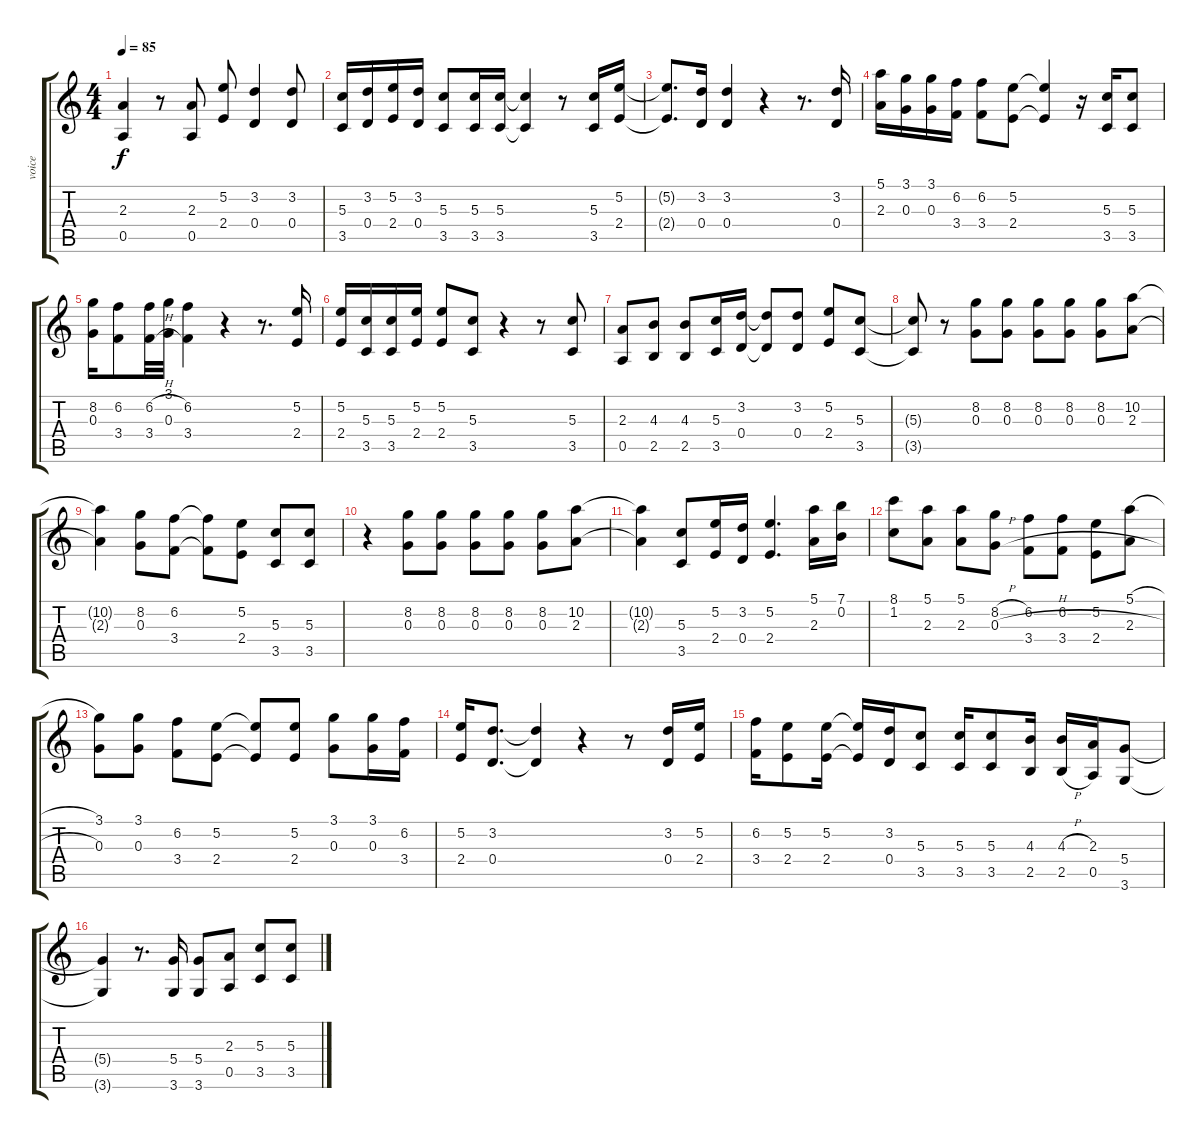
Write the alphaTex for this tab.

\track ("voice" "voice") {instrument electricguitarjazz}
\staff {score tabs}
\tuning (E4 B3 G3 D3 A2 E2) {hide}
\ts (4 4)
\tempo 85
\clef g2
\ks c
(2.3 0.5).4{dy f} r.8 (2.3 0.5).8 (5.2 2.4).8 (3.2 0.4).4 (3.2 0.4).8 |
(5.3 3.5).16 (3.2 0.4).16 (5.2 2.4).16 (3.2 0.4).16 (5.3 3.5).8 (5.3 3.5).16 (5.3 3.5).16 (5.3{t} 3.5{t}).4 r.8 (5.3 3.5).16 (5.2 2.4).16 |
(5.2{t} 2.4{t}).8{d} (3.2 0.4).16 (3.2 0.4).4 r.4 r.8{d} (3.2 0.4).16 |
(5.1 2.3).16 (3.1 0.3).16 (3.1 0.3).16 (6.2 3.4).16 (6.2 3.4).8 (5.2 2.4).8 (5.2{t} 2.4{t}).4 r.16 (5.3 3.5).16 (5.3 3.5).8 |
(8.2 0.3).16 (6.2 3.4).8 (6.2{h} 3.4{h}).32 (3.1 0.3).32 (6.2 3.4).4 r.4 r.8{d} (5.2 2.4).16 |
(5.2 2.4).16 (5.3 3.5).16 (5.3 3.5).16 (5.2 2.4).16 (5.2 2.4).8 (5.3 3.5).8 r.4 r.8 (5.3 3.5).8 |
(2.3 0.5).8 (4.3 2.5).8 (4.3 2.5).8 (5.3 3.5).16 (3.2 0.4).16 (3.2{t} 0.4{t}).8 (3.2 0.4).8 (5.2 2.4).8 (5.3 3.5).8 |
(5.3{t} 3.5{t}).8 r.8 (8.2 0.3).8 (8.2 0.3).8 (8.2 0.3).8 (8.2 0.3).8 (8.2 0.3).8 (10.2 2.3).8 |
(10.2{t} 2.3{t}).4 (8.2 0.3).8 (6.2 3.4).8 (6.2{t} 3.4{t}).8 (5.2 2.4).8 (5.3 3.5).8 (5.3 3.5).8 |
r.4 (8.2 0.3).8 (8.2 0.3).8 (8.2 0.3).8 (8.2 0.3).8 (8.2 0.3).8 (10.2 2.3).8 |
(10.2{t} 2.3{t}).4 (5.3 3.5).8 (5.2 2.4).16 (3.2 0.4).16 (5.2 2.4).4{d} (5.1 2.3).16 (7.1 0.2).16 |
(8.1 1.2).8 (5.1 2.3).8 (5.1 2.3).8 (8.2{h} 0.3{h}).8 (6.2 3.4).8 (6.2 3.4).8 (5.2 2.4).8 (5.1{h} 2.3{h}).8 |
(3.1 0.3).8 (3.1 0.3).8 (6.2 3.4).8 (5.2 2.4).8 (5.2{t} 2.4{t}).8 (5.2 2.4).8 (3.1 0.3).8 (3.1 0.3).16 (6.2 3.4).16 |
(5.2 2.4).16 (3.2 0.4).8{d} (3.2{t} 0.4{t}).4 r.4 r.8 (3.2 0.4).16 (5.2 2.4).16 |
(6.2 3.4).16 (5.2 2.4).8 (5.2 2.4).16 (5.2{t} 2.4{t}).16 (3.2 0.4).16 (5.3 3.5).8 (5.3 3.5).16 (5.3 3.5).8 (4.3 2.5).16 (4.3{h} 2.5{h}).16 (2.3 0.5).16 (5.4 3.6).8 |
(5.4{t} 3.6{t}).4 r.8{d} (5.4 3.6).16 (5.4 3.6).8 (2.3 0.5).8 (5.3 3.5).8 (5.3 3.5).8
